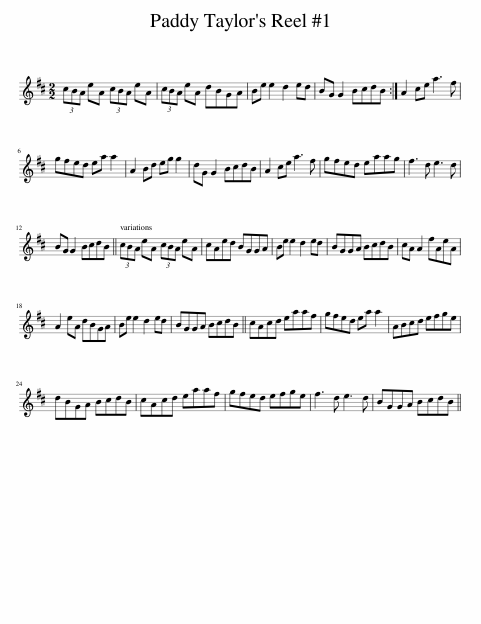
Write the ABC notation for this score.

X:1
L:1/8
M:2/2
I:linebreak $
K:D
V:1 treble
V:1
 (3cBA eA (3cBA eA | (3cBA eA dBGA | Be e2 d2 ed | BG G2 BcdB :| A2 ce a3 f |$ %5
 gfed ea a2 | A2 Bd eg g2 | dG G2 BcdB | A2 ce a3 f | gfed eaag | %10
 f3 d e3 d |$ BG G2 BcdB || (3cBA eA (3cBA eA | cAed BGGA | Be e2 d2 ed | %15
 BGGA BcdB | cA A2 fAeA |$ A2 eA dBGA | Be e2 d2 ed | BGGA BcdB || %20
 cAcd eaaf | gfed ea a2 | ABcd efge |$ dBGA BcdB | cAcd eaaf | %25
 gfed efge | f3 d e3 d | BGGA BcdB || %28
